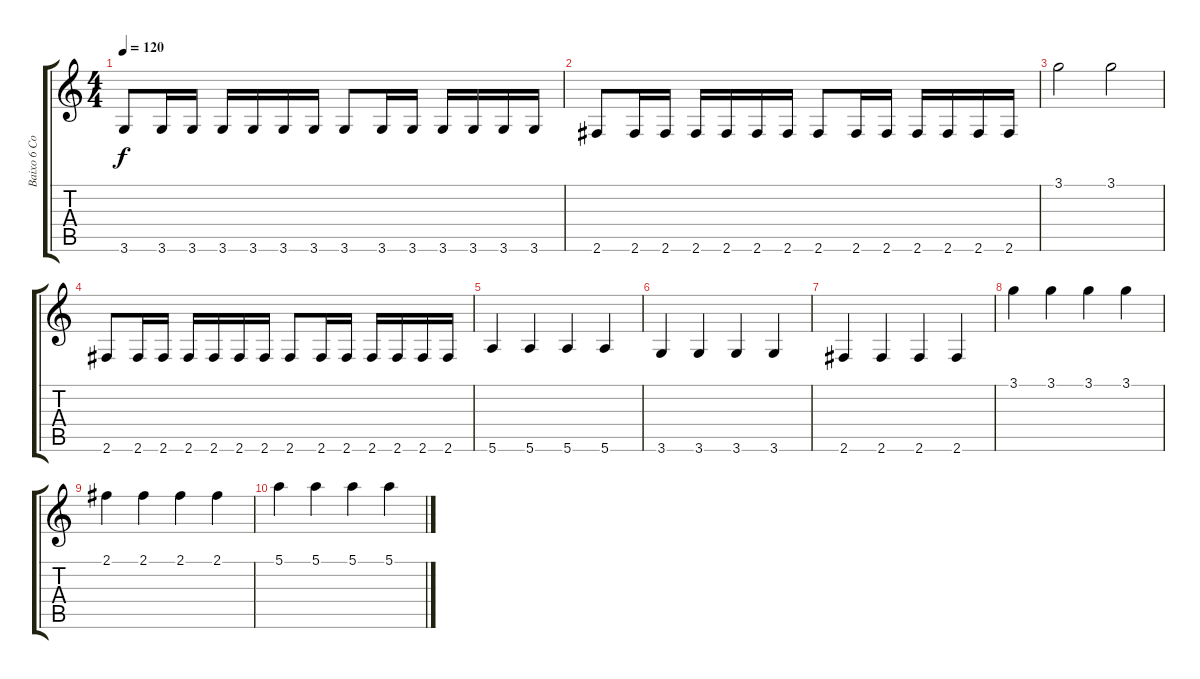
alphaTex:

\track ("Baixo 6 Cordas" "Baixo 6 Co") {instrument electricbassfinger}
\staff {score tabs}
\tuning (E4 B3 G3 D3 A2 E2) {hide}
\ts (4 4)
\tempo 120
\clef g2
\ks c
3.6.8{dy f} 3.6.16 3.6.16 3.6.16 3.6.16 3.6.16 3.6.16 3.6.8 3.6.16 3.6.16 3.6.16 3.6.16 3.6.16 3.6.16 |
2.6.8 2.6.16 2.6.16 2.6.16 2.6.16 2.6.16 2.6.16 2.6.8 2.6.16 2.6.16 2.6.16 2.6.16 2.6.16 2.6.16 |
3.1.2 3.1.2 |
2.6.8 2.6.16 2.6.16 2.6.16 2.6.16 2.6.16 2.6.16 2.6.8 2.6.16 2.6.16 2.6.16 2.6.16 2.6.16 2.6.16 |
5.6.4 5.6.4 5.6.4 5.6.4 |
3.6.4 3.6.4 3.6.4 3.6.4 |
2.6.4 2.6.4 2.6.4 2.6.4 |
3.1.4 3.1.4 3.1.4 3.1.4 |
2.1.4 2.1.4 2.1.4 2.1.4 |
5.1.4 5.1.4 5.1.4 5.1.4
